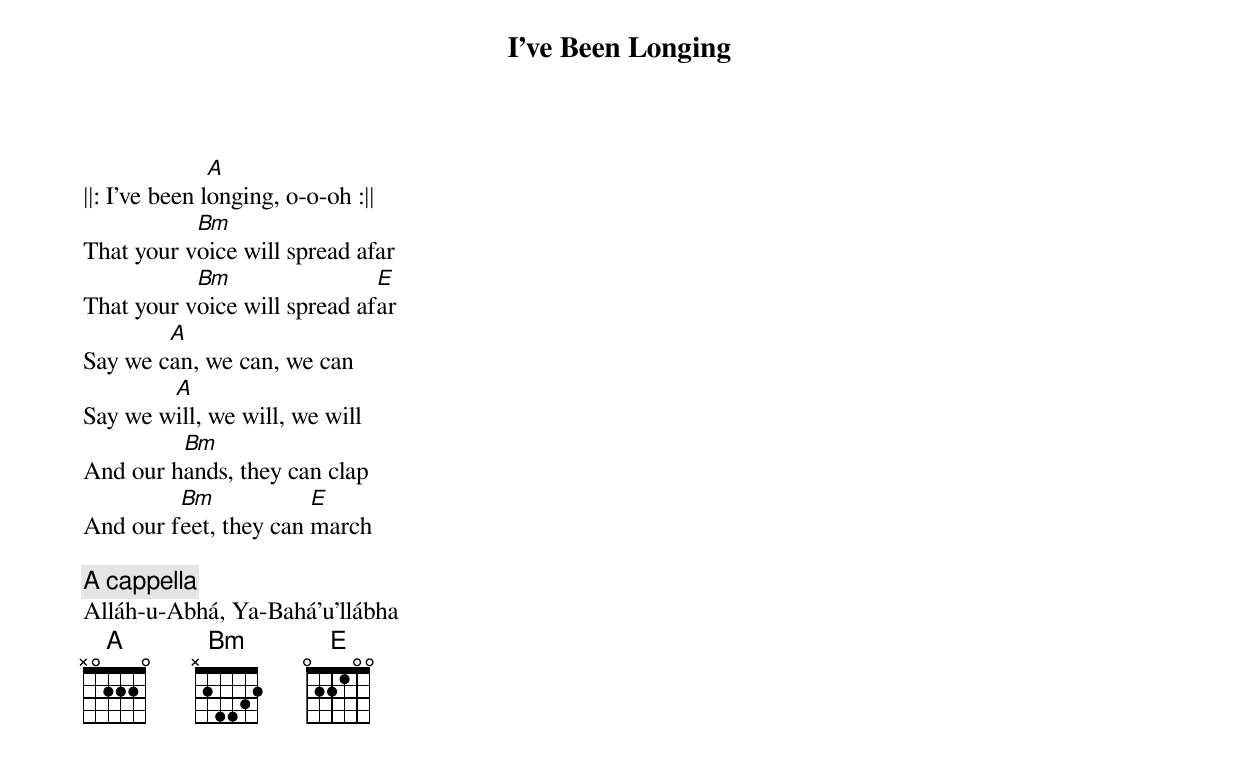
{title: I've Been Longing}
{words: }
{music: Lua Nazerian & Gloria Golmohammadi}
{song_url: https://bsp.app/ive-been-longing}

||: I’ve been l[A]onging, o-o-oh :||
That your v[Bm]oice will spread afar
That your v[Bm]oice will spread af[E]ar
Say we c[A]an, we can, we can
Say we w[A]ill, we will, we will
And our h[Bm]ands, they can clap
And our f[Bm]eet, they can [E]march

{c: A cappella}
Alláh-u-Abhá, Ya-Bahá’u’llábha
